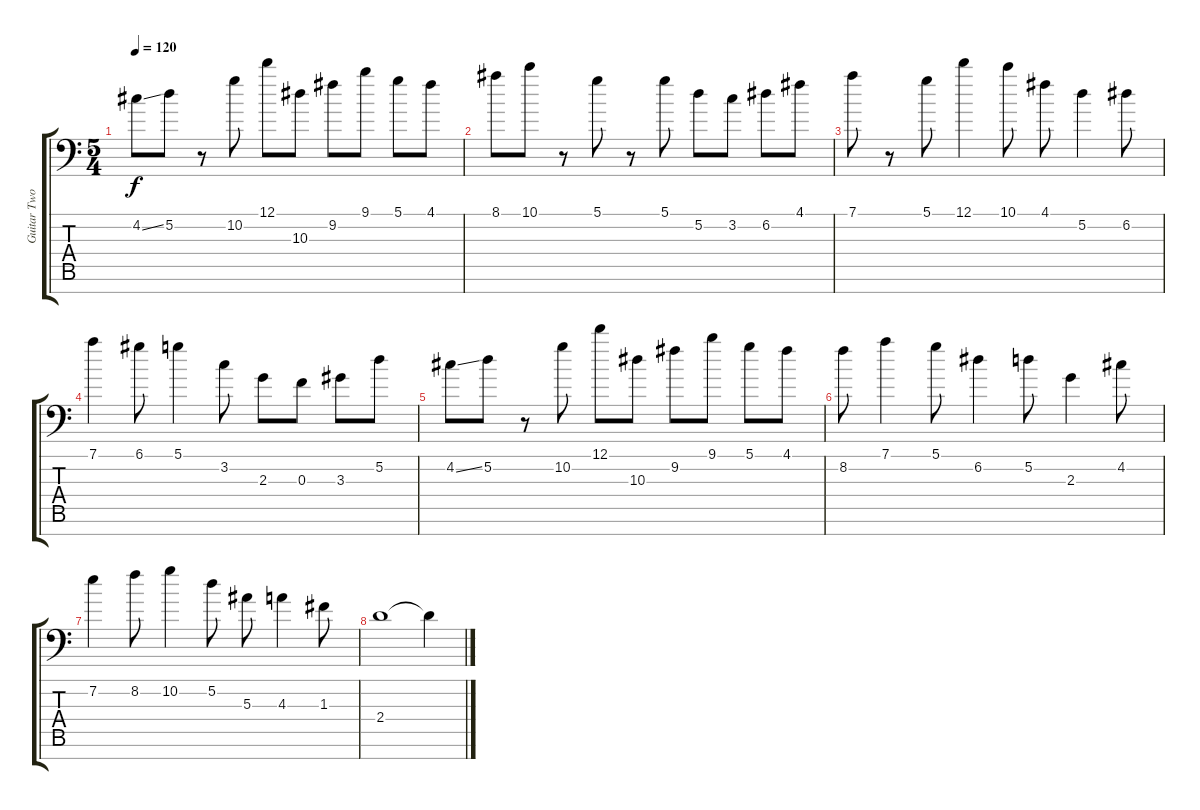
\track ("Guitar Two" "Guitar Two") {instrument overdrivenguitar}
\staff {score tabs}
\tuning (D4 A3 F3 C3 G2 D2 A1) {hide}
\ts (5 4)
\tempo 120
\clef f4
\ks c
4.2{ss}.8{dy f} 5.2.8 r.8 10.2.8 12.1.8 10.3.8 9.2.8 9.1.8 5.1.8 4.1.8 |
8.1.8 10.1.8 r.8 5.1.8 r.8 5.1.8 5.2.8 3.2.8 6.2.8 4.1.8 |
7.1.8 r.8 5.1.8 12.1.4 10.1.8 4.1.8 5.2.4 6.2.8 |
7.1.4 6.1.8 5.1.4 3.2.8 2.3.8 0.3.8 3.3.8 5.2.8 |
4.2{ss}.8 5.2.8 r.8 10.2.8 12.1.8 10.3.8 9.2.8 9.1.8 5.1.8 4.1.8 |
8.2.8 7.1.4 5.1.8 6.2.4 5.2.8 2.3.4 4.2.8 |
7.2.4 8.2.8 10.2.4 5.2.8 5.3.8 4.3.4 1.3.8 |
2.4.1 2.4{t}.4
